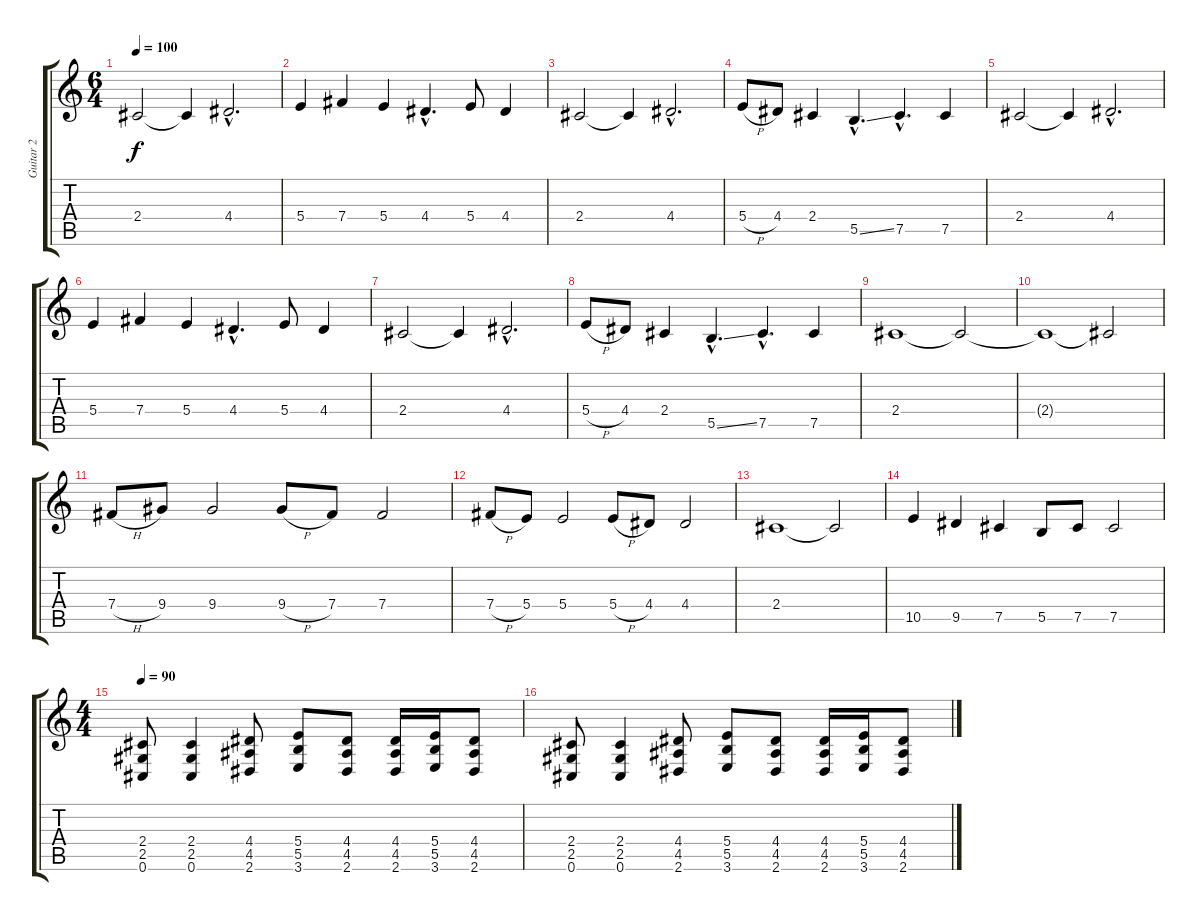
\track ("Guitar 2" "Guitar 2") {instrument distortionguitar}
\staff {score tabs}
\tuning (Db4 Ab3 E3 B2 Gb2 Db2) {hide}
\ts (6 4)
\tempo 100
\clef g2
\ks c
2.4.2{dy f} 2.4{t}.4 4.4{hac}.2{d} |
5.4.4 7.4.4 5.4.4 4.4{hac}.4{d} 5.4.8 4.4.4 |
2.4.2 2.4{t}.4 4.4{hac}.2{d} |
5.4{h}.8 4.4.8 2.4.4 5.5{ss hac}.4{d} 7.5{hac}.4{d} 7.5.4 |
2.4.2 2.4{t}.4 4.4{hac}.2{d} |
5.4.4 7.4.4 5.4.4 4.4{hac}.4{d} 5.4.8 4.4.4 |
2.4.2 2.4{t}.4 4.4{hac}.2{d} |
5.4{h}.8 4.4.8 2.4.4 5.5{ss hac}.4{d} 7.5{hac}.4{d} 7.5.4 |
2.4.1 2.4{t}.2 |
2.4{t}.1 2.4{t}.2 |
7.4{h}.8 9.4.8 9.4.2 9.4{h}.8 7.4.8 7.4.2 |
7.4{h}.8 5.4.8 5.4.2 5.4{h}.8 4.4.8 4.4.2 |
2.4.1 2.4{t}.2 |
10.5.4 9.5.4 7.5.4 5.5.8 7.5.8 7.5.2 |
\ts (4 4)
\tempo 90
(2.4 2.5 0.6).8{instrument distortionguitar} (2.4 2.5 0.6).4 (4.4 4.5 2.6).8 (5.4 5.5 3.6).8 (4.4 4.5 2.6).8 (4.4 4.5 2.6).16 (5.4 5.5 3.6).16 (4.4 4.5 2.6).8 |
(2.4 2.5 0.6).8 (2.4 2.5 0.6).4 (4.4 4.5 2.6).8 (5.4 5.5 3.6).8 (4.4 4.5 2.6).8 (4.4 4.5 2.6).16 (5.4 5.5 3.6).16 (4.4 4.5 2.6).8
